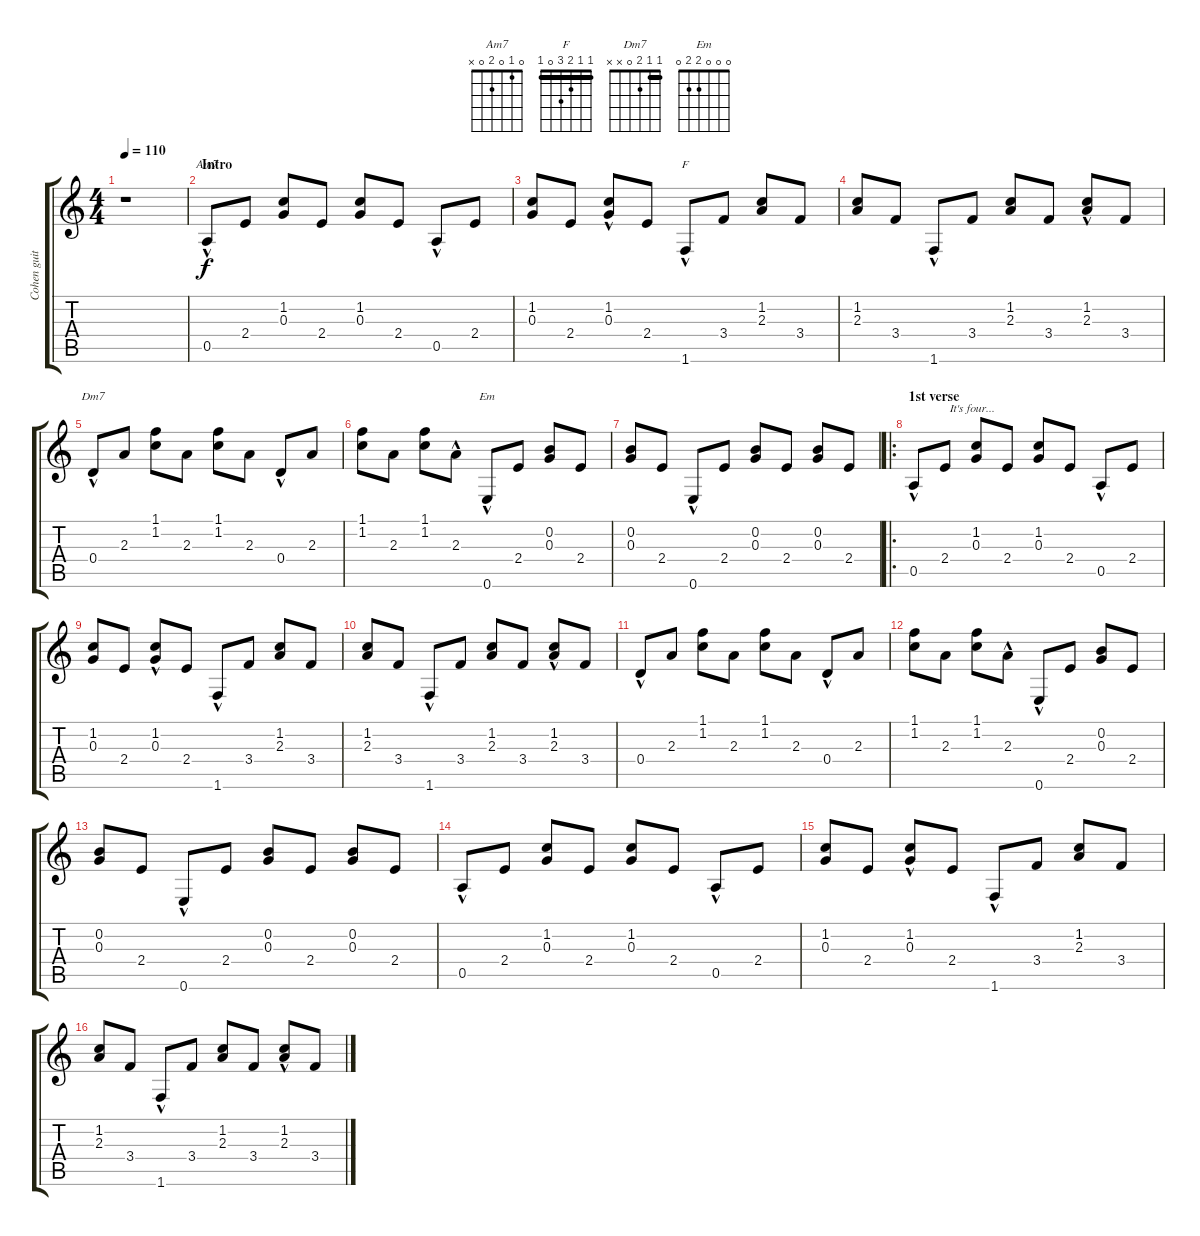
\track ("Cohen guitar" "Cohen guit") {instrument acousticguitarnylon}
\staff {score tabs}
\tuning (E4 B3 G3 D3 A2 E2) {hide}
\chord ("Am7" 0 1 0 2 0 x)
\chord ("F" 1 1 2 3 0 1) {barre 1}
\chord ("Dm7" 1 1 2 0 x x) {barre 1}
\chord ("Em" 0 0 0 2 2 0)
\ts (4 4)
\tempo 110
\clef g2
\ks c
r.1{dy f instrument acousticguitarnylon} |
\section ("" "Intro")
0.5{hac}.8{ch "Am7"} 2.4.8 (1.2 0.3).8 2.4.8 (1.2 0.3).8 2.4.8 0.5{hac}.8 2.4.8 |
(1.2 0.3).8 2.4.8 (1.2 0.3{hac}).8 2.4.8 1.6{hac}.8{ch "F"} 3.4.8 (1.2 2.3).8 3.4.8 |
(1.2 2.3).8 3.4.8 1.6{hac}.8 3.4.8 (1.2 2.3).8 3.4.8 (1.2 2.3{hac}).8 3.4.8 |
0.4{hac}.8{ch "Dm7"} 2.3.8 (1.1 1.2).8 2.3.8 (1.1 1.2).8 2.3.8 0.4{hac}.8 2.3.8 |
(1.1 1.2).8 2.3.8 (1.1 1.2).8 2.3{hac}.8 0.6{hac}.8{ch "Em"} 2.4.8 (0.2 0.3).8 2.4.8 |
(0.2 0.3).8 2.4.8 0.6{hac}.8 2.4.8 (0.2 0.3).8 2.4.8 (0.2 0.3).8 2.4.8 |
\ro
\section ("" "1st verse")
0.5{hac}.8{txt "            It's four..."} 2.4.8 (1.2 0.3).8 2.4.8 (1.2 0.3).8 2.4.8 0.5{hac}.8 2.4.8 |
(1.2 0.3).8 2.4.8 (1.2 0.3{hac}).8 2.4.8 1.6{hac}.8 3.4.8 (1.2 2.3).8 3.4.8 |
(1.2 2.3).8 3.4.8 1.6{hac}.8 3.4.8 (1.2 2.3).8 3.4.8 (1.2 2.3{hac}).8 3.4.8 |
0.4{hac}.8 2.3.8 (1.1 1.2).8 2.3.8 (1.1 1.2).8 2.3.8 0.4{hac}.8 2.3.8 |
(1.1 1.2).8 2.3.8 (1.1 1.2).8 2.3{hac}.8 0.6{hac}.8 2.4.8 (0.2 0.3).8 2.4.8 |
(0.2 0.3).8 2.4.8 0.6{hac}.8 2.4.8 (0.2 0.3).8 2.4.8 (0.2 0.3).8 2.4.8 |
0.5{hac}.8 2.4.8 (1.2 0.3).8 2.4.8 (1.2 0.3).8 2.4.8 0.5{hac}.8 2.4.8 |
(1.2 0.3).8 2.4.8 (1.2 0.3{hac}).8 2.4.8 1.6{hac}.8 3.4.8 (1.2 2.3).8 3.4.8 |
(1.2 2.3).8 3.4.8 1.6{hac}.8 3.4.8 (1.2 2.3).8 3.4.8 (1.2 2.3{hac}).8 3.4.8
